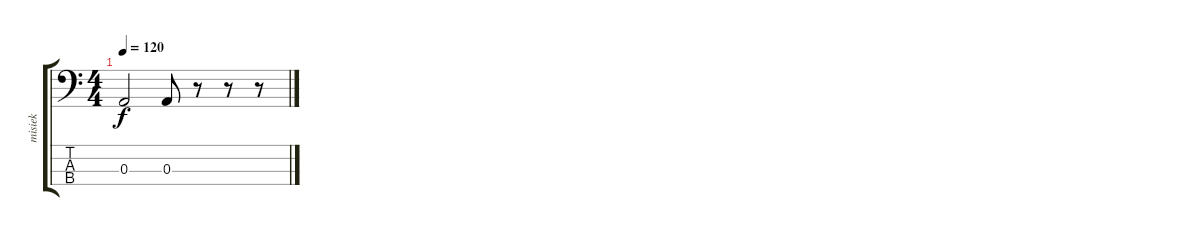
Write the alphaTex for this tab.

\track ("misiek" "misiek") {instrument electricbasspick}
\staff {score tabs}
\tuning (G2 D2 A1 E1) {hide}
\ts (4 4)
\tempo 120
\clef f4
\ks c
0.3.2{dy f} 0.3.8 r.8 r.8 r.8
